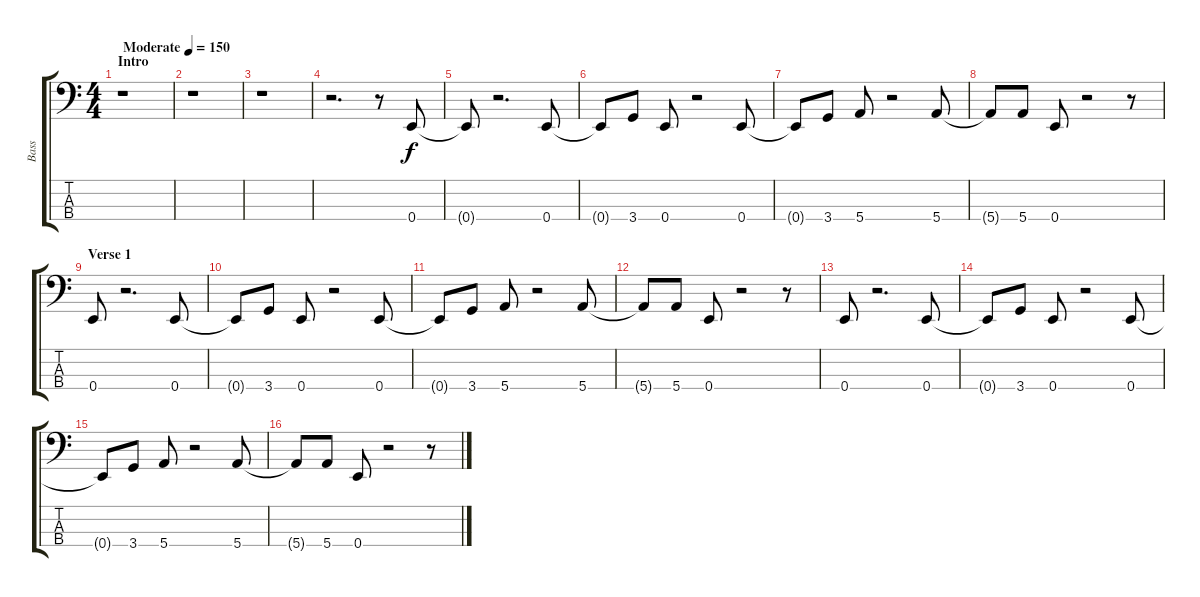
\track ("Bass" "Bass") {instrument electricbassfinger}
\staff {score tabs}
\tuning (G2 D2 A1 E1) {hide}
\ts (4 4)
\section ("" "Intro")
\tempo (150 "Moderate")
\clef f4
\ks c
r.1{dy f instrument electricbassfinger} |
r.1 |
r.1 |
r.2{d} r.8 0.4.8 |
0.4{t}.8 r.2{d} 0.4.8 |
0.4{t}.8 3.4.8 0.4.8 r.2 0.4.8 |
0.4{t}.8 3.4.8 5.4.8 r.2 5.4.8 |
5.4{t}.8 5.4.8 0.4.8 r.2 r.8 |
\section ("" "Verse 1")
0.4.8 r.2{d} 0.4.8 |
0.4{t}.8 3.4.8 0.4.8 r.2 0.4.8 |
0.4{t}.8 3.4.8 5.4.8 r.2 5.4.8 |
5.4{t}.8 5.4.8 0.4.8 r.2 r.8 |
0.4.8 r.2{d} 0.4.8 |
0.4{t}.8 3.4.8 0.4.8 r.2 0.4.8 |
0.4{t}.8 3.4.8 5.4.8 r.2 5.4.8 |
5.4{t}.8 5.4.8 0.4.8 r.2 r.8
